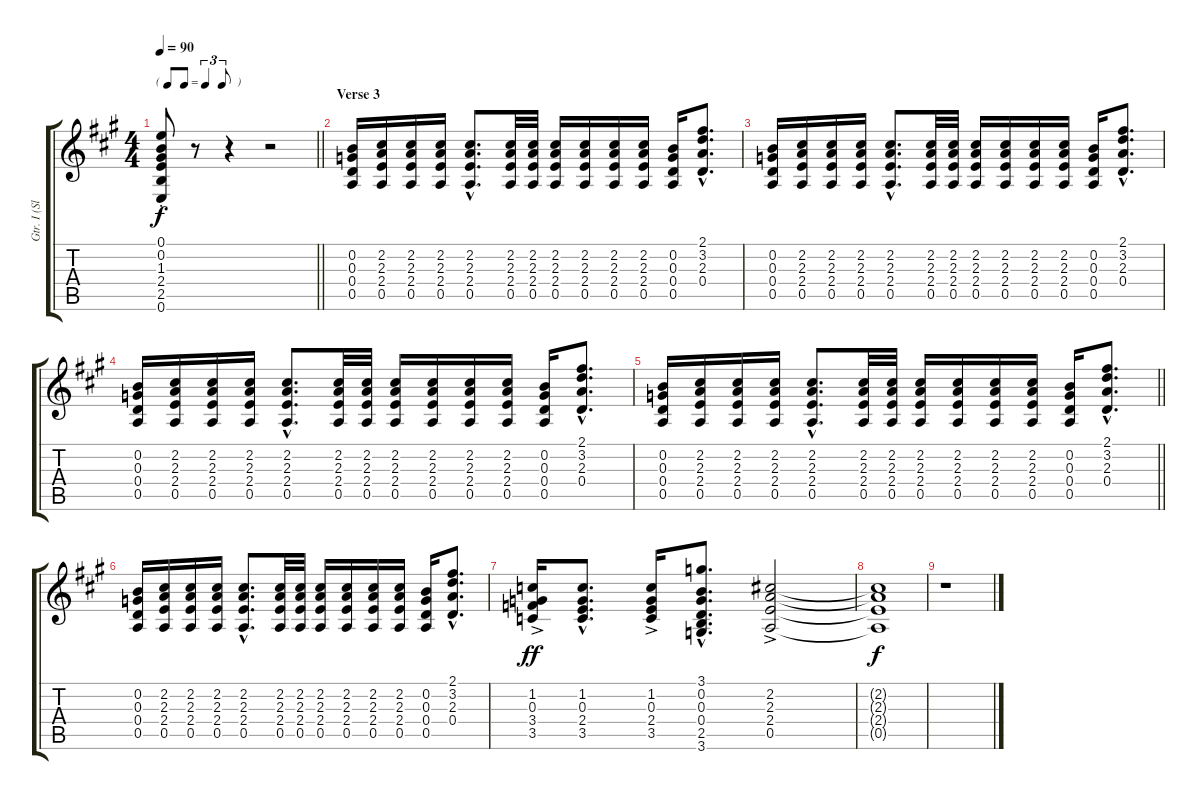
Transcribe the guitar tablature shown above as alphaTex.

\track ("Gtr. I (Slight Overdrive)" "Gtr. I (Sl") {instrument overdrivenguitar}
\staff {score tabs}
\tuning (E4 B3 G3 D3 A2 E2) {hide}
\ts (4 4)
\tf triplet8th
\tempo 90
\clef g2
\barLineRight lightlight
\ks a
(0.1{st} 0.2{st} 1.3{st} 2.4{st} 2.5{st} 0.6{st}).8{dy f} r.8 r.4 r.2 |
\section ("" "Verse 3")
(0.2 0.3 0.4 0.5).16 (2.2 2.3 2.4 0.5).16 (2.2 2.3 2.4 0.5).16 (2.2 2.3 2.4 0.5).16 (2.2{hac} 2.3{hac} 2.4{hac} 0.5{hac}).8{d} (2.2 2.3 2.4 0.5).32 (2.2 2.3 2.4 0.5).32 (2.2 2.3 2.4 0.5).16 (2.2 2.3 2.4 0.5).16 (2.2 2.3 2.4 0.5).16 (2.2 2.3 2.4 0.5).16 (0.2 0.3 0.4 0.5).16 (2.1{hac} 3.2{hac} 2.3{hac} 0.4{hac}).8{d} |
(0.2 0.3 0.4 0.5).16 (2.2 2.3 2.4 0.5).16 (2.2 2.3 2.4 0.5).16 (2.2 2.3 2.4 0.5).16 (2.2{hac} 2.3{hac} 2.4{hac} 0.5{hac}).8{d} (2.2 2.3 2.4 0.5).32 (2.2 2.3 2.4 0.5).32 (2.2 2.3 2.4 0.5).16 (2.2 2.3 2.4 0.5).16 (2.2 2.3 2.4 0.5).16 (2.2 2.3 2.4 0.5).16 (0.2 0.3 0.4 0.5).16 (2.1{hac} 3.2{hac} 2.3{hac} 0.4{hac}).8{d} |
(0.2 0.3 0.4 0.5).16 (2.2 2.3 2.4 0.5).16 (2.2 2.3 2.4 0.5).16 (2.2 2.3 2.4 0.5).16 (2.2{hac} 2.3{hac} 2.4{hac} 0.5{hac}).8{d} (2.2 2.3 2.4 0.5).32 (2.2 2.3 2.4 0.5).32 (2.2 2.3 2.4 0.5).16 (2.2 2.3 2.4 0.5).16 (2.2 2.3 2.4 0.5).16 (2.2 2.3 2.4 0.5).16 (0.2 0.3 0.4 0.5).16 (2.1{hac} 3.2{hac} 2.3{hac} 0.4{hac}).8{d} |
\barLineRight lightlight
(0.2 0.3 0.4 0.5).16 (2.2 2.3 2.4 0.5).16 (2.2 2.3 2.4 0.5).16 (2.2 2.3 2.4 0.5).16 (2.2{hac} 2.3{hac} 2.4{hac} 0.5{hac}).8{d} (2.2 2.3 2.4 0.5).32 (2.2 2.3 2.4 0.5).32 (2.2 2.3 2.4 0.5).16 (2.2 2.3 2.4 0.5).16 (2.2 2.3 2.4 0.5).16 (2.2 2.3 2.4 0.5).16 (0.2 0.3 0.4 0.5).16 (2.1{hac} 3.2{hac} 2.3{hac} 0.4{hac}).8{d} |
(0.2 0.3 0.4 0.5).16 (2.2 2.3 2.4 0.5).16 (2.2 2.3 2.4 0.5).16 (2.2 2.3 2.4 0.5).16 (2.2{hac} 2.3{hac} 2.4{hac} 0.5{hac}).8{d} (2.2 2.3 2.4 0.5).32 (2.2 2.3 2.4 0.5).32 (2.2 2.3 2.4 0.5).16 (2.2 2.3 2.4 0.5).16 (2.2 2.3 2.4 0.5).16 (2.2 2.3 2.4 0.5).16 (0.2 0.3 0.4 0.5).16 (2.1{hac} 3.2{hac} 2.3{hac} 0.4{hac}).8{d} |
(1.2{ac} 0.3{ac} 3.4{ac} 3.5{ac}).16{dy ff} (1.2{hac} 0.3{hac} 2.4{hac} 3.5{hac}).8{d} (1.2{ac} 0.3{ac} 2.4{ac} 3.5{ac}).16 (3.1{hac} 0.2{hac} 0.3{hac} 0.4{hac} 2.5{hac} 3.6{hac}).8{d} (2.2{ac} 2.3{ac} 2.4{ac} 0.5{ac}).2 |
(2.2{t} 2.3{t} 2.4{t} 0.5{t}).1{dy f} |
r.1
